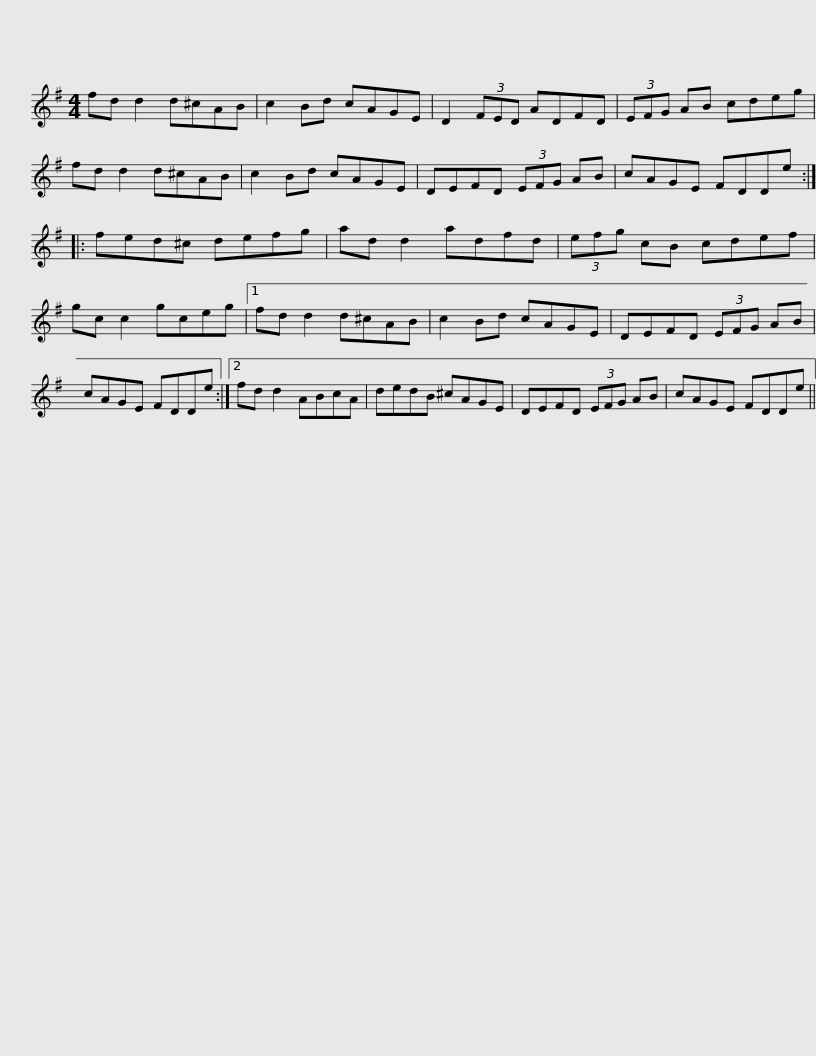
X:1
L:1/8
M:4/4
I:linebreak $
K:G
V:1 treble
V:1
 fd d2 d^cAB | c2 Bd cAGE | D2 (3FED ADFD | (3EFG AB cdeg | fd d2 d^cAB |$ %5
 c2 Bd cAGE | DEFD (3EFG AB | cAGE FDDe :: fed^c defg | ad d2 adfd |$ %10
 (3efg cB cdef | gc c2 gceg |1 fd d2 d^cAB | c2 Bd cAGE | DEFD (3EFG AB |$ %15
 cAGE FDDe :|2 fd d2 ABcA | dedB ^cAGE | DEFD (3EFG AB | cAGE FDDe || %20
